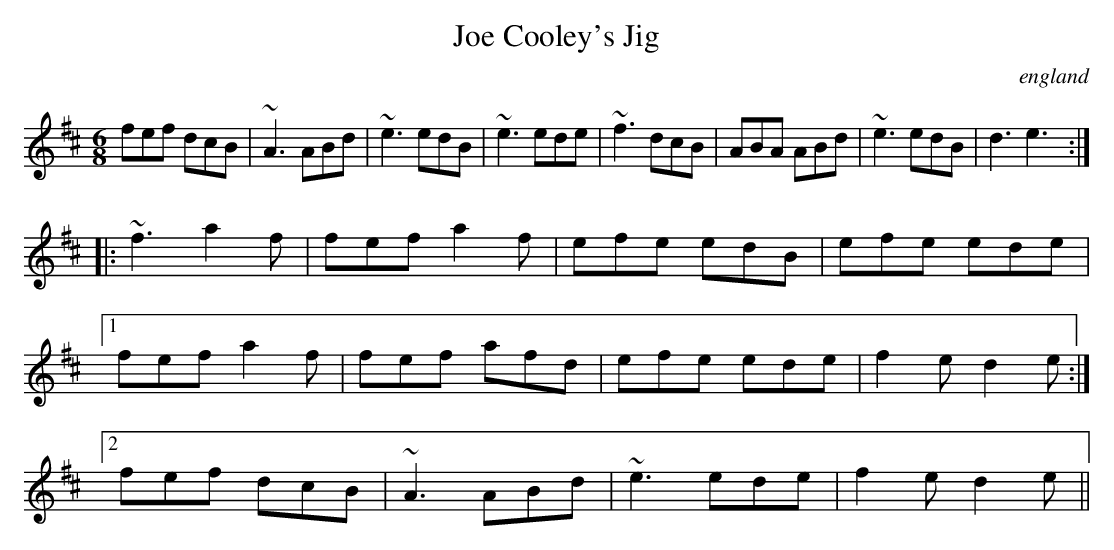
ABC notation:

X:1
T:Joe Cooley's Jig
O:england
M:6/8
K:D
fef dcB|~A3 ABd|~e3 edB|~e3 ede|~f3 dcB|ABA ABd|~e3 edB|d3 e3:|
|:~f3 a2f|fef a2f|efe edB|efe ede|
[1 fef a2f|fef afd|efe ede|f2e d2e:|
[2 fef dcB|~A3 ABd|~e3 ede|f2e d2e||
